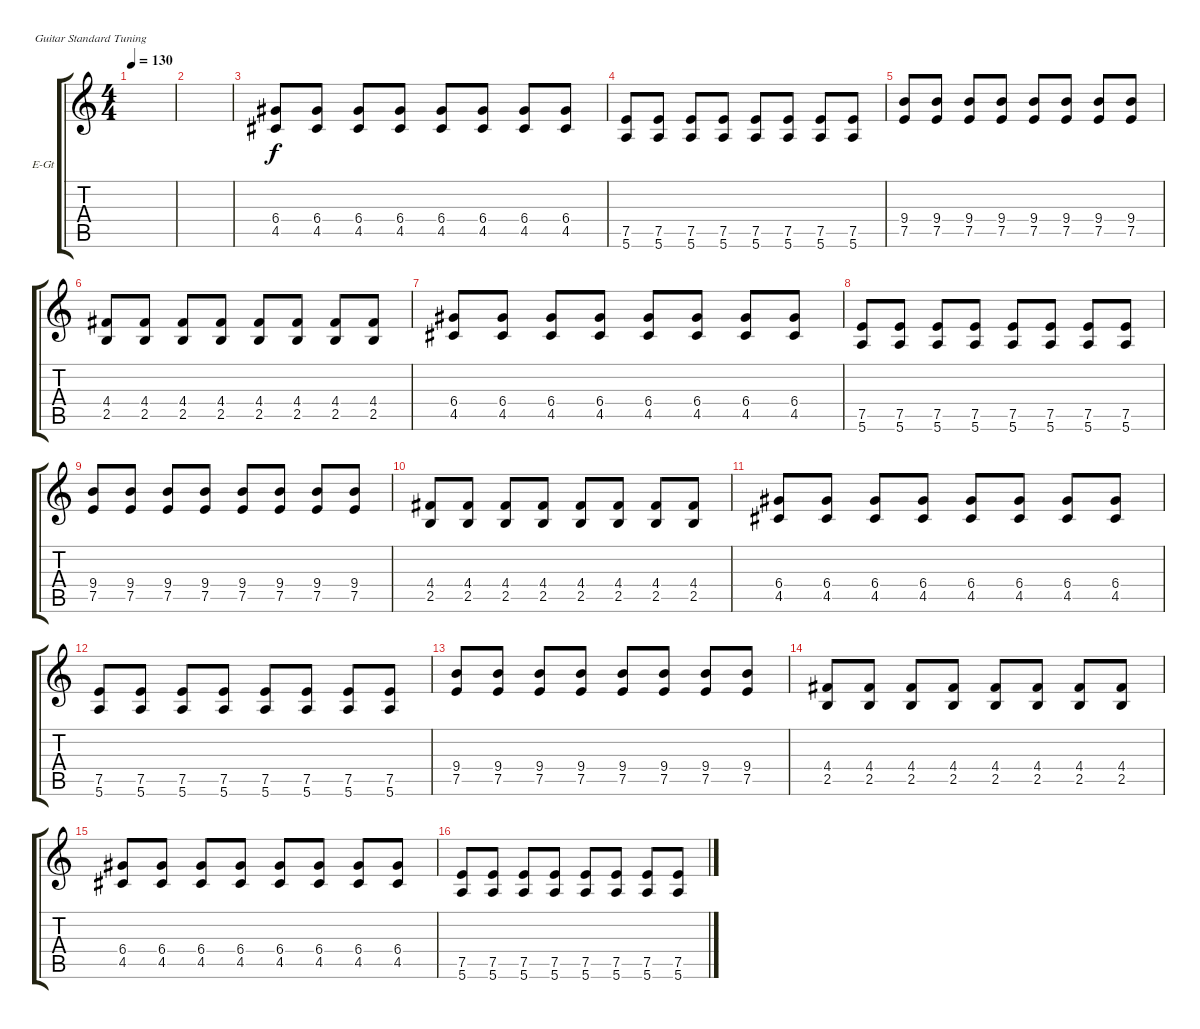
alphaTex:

\defaultSystemsLayout 4
\bracketExtendMode groupsimilarinstruments
\firstSystemTrackNameOrientation horizontal
\otherSystemsTrackNameOrientation horizontal
\track ("Guitar 1 Drive" "E-Gt") {instrument distortionguitar}
\staff {score tabs}
\tuning (E4 B3 G3 D3 A2 E2)
\ts (4 4)
\tempo 130
\clef g2
\scale
0.333333
\ks c
|
\scale
0.333333 |
(4.5 6.4).8 (4.5 6.4).8 (4.5 6.4).8 (4.5 6.4).8 (4.5 6.4).8 (4.5 6.4).8 (4.5 6.4).8 (4.5 6.4).8 |
(5.6 7.5).8 (5.6 7.5).8 (5.6 7.5).8 (5.6 7.5).8 (5.6 7.5).8 (5.6 7.5).8 (5.6 7.5).8 (5.6 7.5).8 |
(7.5 9.4).8 (7.5 9.4).8 (7.5 9.4).8 (7.5 9.4).8 (7.5 9.4).8 (7.5 9.4).8 (7.5 9.4).8 (7.5 9.4).8 |
(2.5 4.4).8 (2.5 4.4).8 (2.5 4.4).8 (2.5 4.4).8 (2.5 4.4).8 (2.5 4.4).8 (2.5 4.4).8 (2.5 4.4).8 |
(4.5 6.4).8 (4.5 6.4).8 (4.5 6.4).8 (4.5 6.4).8 (4.5 6.4).8 (4.5 6.4).8 (4.5 6.4).8 (4.5 6.4).8 |
(5.6 7.5).8 (5.6 7.5).8 (5.6 7.5).8 (5.6 7.5).8 (5.6 7.5).8 (5.6 7.5).8 (5.6 7.5).8 (5.6 7.5).8 |
(7.5 9.4).8 (7.5 9.4).8 (7.5 9.4).8 (7.5 9.4).8 (7.5 9.4).8 (7.5 9.4).8 (7.5 9.4).8 (7.5 9.4).8 |
(2.5 4.4).8 (2.5 4.4).8 (2.5 4.4).8 (2.5 4.4).8 (2.5 4.4).8 (2.5 4.4).8 (2.5 4.4).8 (2.5 4.4).8 |
\scale
0.333333 (4.5 6.4).8 (4.5 6.4).8 (4.5 6.4).8 (4.5 6.4).8 (4.5 6.4).8 (4.5 6.4).8 (4.5 6.4).8 (4.5 6.4).8 |
(5.6 7.5).8 (5.6 7.5).8 (5.6 7.5).8 (5.6 7.5).8 (5.6 7.5).8 (5.6 7.5).8 (5.6 7.5).8 (5.6 7.5).8 |
(7.5 9.4).8 (7.5 9.4).8 (7.5 9.4).8 (7.5 9.4).8 (7.5 9.4).8 (7.5 9.4).8 (7.5 9.4).8 (7.5 9.4).8 |
(2.5 4.4).8 (2.5 4.4).8 (2.5 4.4).8 (2.5 4.4).8 (2.5 4.4).8 (2.5 4.4).8 (2.5 4.4).8 (2.5 4.4).8 |
(4.5 6.4).8 (4.5 6.4).8 (4.5 6.4).8 (4.5 6.4).8 (4.5 6.4).8 (4.5 6.4).8 (4.5 6.4).8 (4.5 6.4).8 |
(5.6 7.5).8 (5.6 7.5).8 (5.6 7.5).8 (5.6 7.5).8 (5.6 7.5).8 (5.6 7.5).8 (5.6 7.5).8 (5.6 7.5).8
